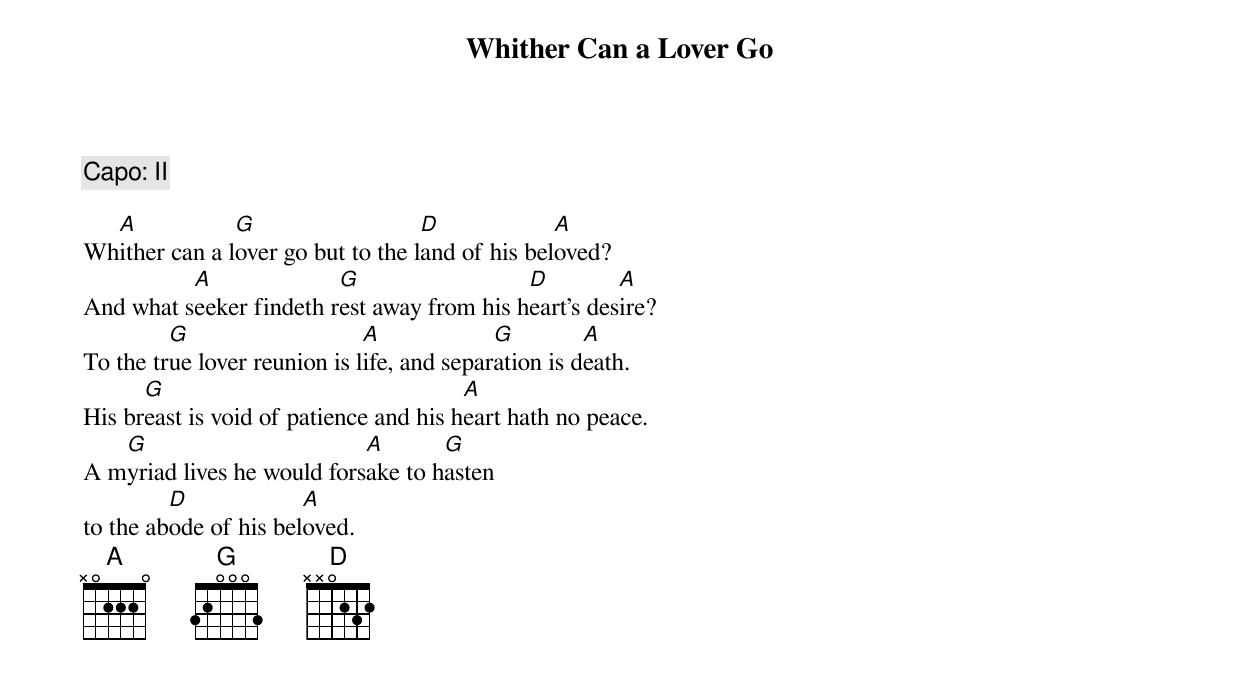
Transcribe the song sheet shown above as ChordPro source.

{title: Whither Can a Lover Go}
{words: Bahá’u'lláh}
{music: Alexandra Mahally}
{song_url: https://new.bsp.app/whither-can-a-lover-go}
{c: Capo: II}

Wh[A]ither can a l[G]over go but to the l[D]and of his bel[A]oved?
And what s[A]eeker findeth r[G]est away from his h[D]eart’s des[A]ire?
To the tr[G]ue lover reunion is l[A]ife, and separ[G]ation is d[A]eath.
His br[G]east is void of patience and his h[A]eart hath no peace.
A m[G]yriad lives he would fors[A]ake to h[G]asten
to the ab[D]ode of his bel[A]oved.
